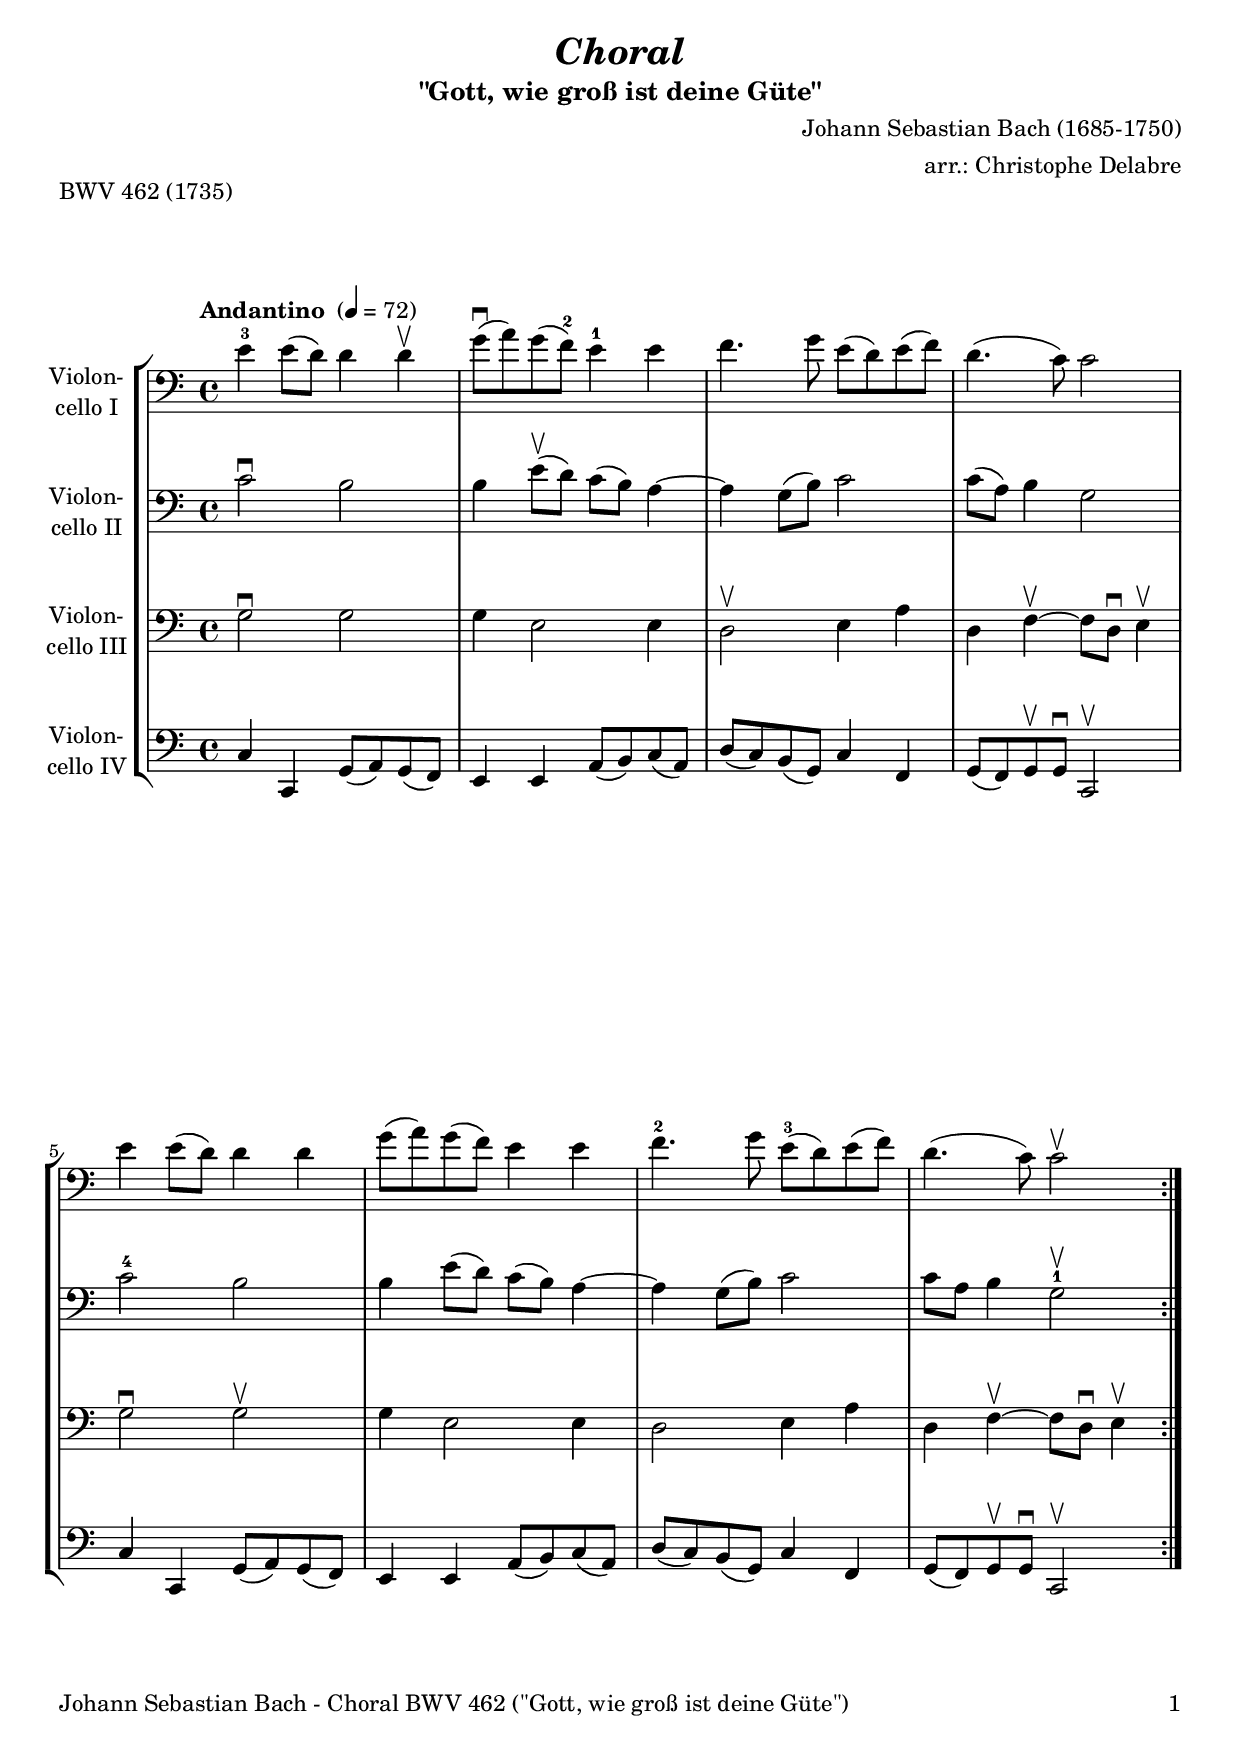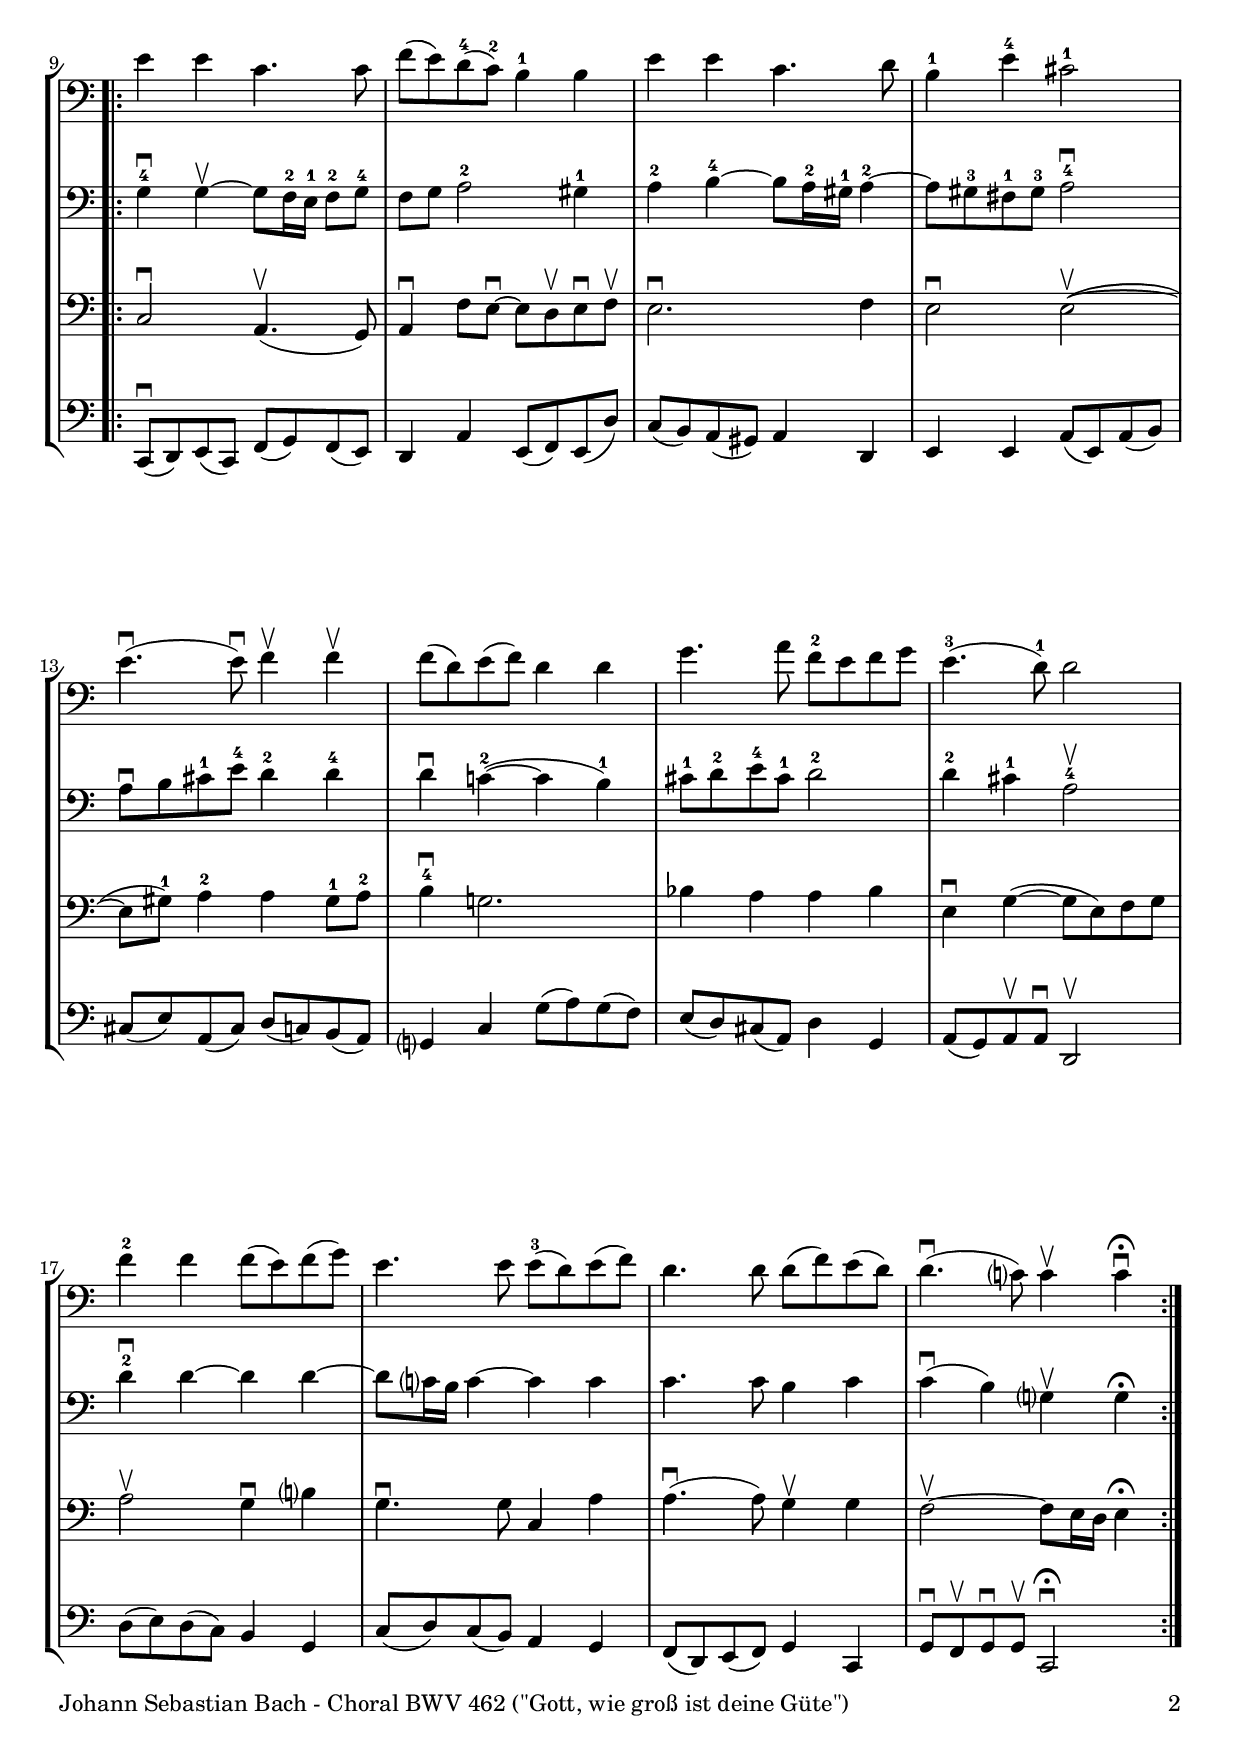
\version "2.18.2"
\include "deutsch.ly"
  
#(set-global-staff-size 20)

\header {
  title     = \markup \bold \italic "Choral"
  subtitle  = "\"Gott, wie groß ist deine Güte\""
  composer  = "Johann Sebastian Bach (1685-1750)"
  arranger  = "arr.: Christophe Delabre"
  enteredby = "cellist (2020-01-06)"
  piece     = "BWV 462 (1735)"
}

voiceconsts = {
  \key c \major
  \time 4/4
  \clef "bass"
%  \numericTimeSignature
  \compressFullBarRests
  % Set default beaming for all staves
%  \set Timing.beamExceptions = #'()
%  \set Timing.baseMoment     = #(ly:make-moment 1 4)
%  \set Timing.beatStructure  = #'(1 1 1)
  \tempo "Andantino " 4=72
}

micl = "clarinet"
mifl = "flute"
miob = "oboe"
mifh = "french horn"
misx = "tenor sax"
mist = "string ensemble 1"
miba = "cello"
%miba = "bassoon"
mikl = "harpsichord"

va = \relative c' {
  \voiceconsts

  \repeat volta 2 {
    e4-3 e8( d) d4 d\upbow
    g8(\downbow a) g( f)-2 e4-1 e
    f4. g8 e( d) e( f)
    d4.( c8) c2

    e4 e8( d) d4 d
    g8( a) g( f) e4 e
    f4.-2 g8 e(-3 d) e( f)
    d4.( c8) c2\upbow
  }

  \repeat volta 2 {
    e4 e c4. c8
    f( e) d(-4 c)-2 h4-1 h
    e e c4. d8
    h4-1 e-4 cis2-1

    e4.(\downbow e8)\downbow f4\upbow f\upbow
    f8( d) e( f) d4 d
    g4. a8 f-2 e f g
    e4.(-3 d8)-1 d2

    f4-2 f f8( e) f( g)
    e4. e8 e(-3 d) e( f)
    d4. d8 d( f) e( d)
    d4.(\downbow c?8) c4\upbow c\fermata\downbow
  }
}

vb = \relative c' {
  \voiceconsts

  \repeat volta 2 {
    c2\downbow h
    h4 e8(\upbow d) c( h) a4~
    a g8( h) c2
    c8( a) h4 g2

    c-4 h
    h4 e8( d) c( h) a4~
    a g8( h) c2
    c8 a h4 g2-1\upbow
  }

  \repeat volta 2 {
    g4-4\downbow g~\upbow g8 f16-2 e-1 f8-2 g-4
    f g a2-2 gis4-1
    a-2 h~-4 h8 a16-2 gis-1 a4~-2
    a8 gis-3 fis-1 gis-3 a2-4\downbow

    a8\downbow h cis-1 e-4 d4-2 d-4
    d\downbow c!(~-2 c h)-1
    cis8-1 d-2 e-4 cis-1 d2-2
    d4-2 cis-1 a2-4\upbow

    d4-2\downbow d~ d d~
    d8 c?16 h c4~ c c
    c4. c8 h4 c
    c(\downbow h) g?\upbow g\fermata
  }
}

vc = \relative c' {
  \voiceconsts

  \repeat volta 2 {
    g2\downbow g
    g4 e2 e4
    d2\upbow e4 a
    d, f~\upbow f8 d\downbow e4\upbow

    g2\downbow g\upbow
    g4 e2 e4
    d2 e4 a
    d, f~\upbow f8 d\downbow e4\upbow
  }

  \repeat volta 2 {
    c2\downbow a4.(\upbow g8)
    a4\downbow f'8 e~\downbow e d\upbow e\downbow f\upbow
    e2.\downbow f4

    e2\downbow e(~\upbow
    e8 gis)-1 a4-2 a gis8-1 a-2
    h4-4\downbow g!2.
    b4 a a b

    e,\downbow g(~ g8 e) f g
    a2\upbow g4\downbow h?
    g4.\downbow g8 c,4 a'
    a4.(\downbow a8) g4\upbow g
    f2~\upbow f8 e16 d e4\fermata
  }
}

vd = \relative c {
  \voiceconsts

  \repeat volta 2 {
    c c, g'8( a) g( f)
    e4 e a8( h) c( a)
    d( c) h( g) c4 f,
    g8( f)  g\upbow g\downbow c,2\upbow

    c'4 c, g'8( a) g( f)
    e4 e a8( h) c( a)
    d( c) h( g) c4 f,
    g8( f) g\upbow g\downbow c,2\upbow
  }

  \repeat volta 2 {
    c8(\downbow d) e( c) f( g) f( e)
    d4 a' e8( f) e( d')
    c( h) a( gis) a4 d,
    e e a8( e) a( h)

    cis( e) a,( cis) d( c) h( a)
    g?4 c g'8( a) g( f)
    e( d) cis( a) d4 g,
    a8( g) a\upbow a\downbow d,2\upbow

    d'8( e) d( c) h4 g
    c8( d) c( h) a4 g
    f8( d) e( f) g4 c,
    g'8\downbow f\upbow g\downbow g\upbow c,2\fermata\downbow
  }
}


music = \new StaffGroup <<
      \new Staff {
	\set Staff.midiInstrument = \miba
	\set Staff.instrumentName = \markup \center-column { "Violon-" "cello I" }
	\transpose c c { \va }
      }

      \new Staff {
	\set Staff.midiInstrument = \miba
	\set Staff.instrumentName = \markup \center-column { "Violon-" "cello II" }
	\transpose c c { \vb }
      }

      \new Staff {
	\set Staff.midiInstrument = \miba
	\set Staff.instrumentName = \markup \center-column { "Violon-" "cello III" }
	\transpose c c { \vc }
      }

      \new Staff {
	\set Staff.midiInstrument = \miba
	\set Staff.instrumentName = \markup \center-column { "Violon-" "cello IV" }
	\transpose c c { \vd }
      }
>>

\book {
 \paper {
    print-page-number = ##t
    print-first-page-number = ##t
    ragged-last-bottom = ##f
    oddHeaderMarkup = \markup \null
    evenHeaderMarkup = \markup \null
    oddFooterMarkup = \markup {
      \fill-line {
        \on-the-fly #print-page-number-check-first
	"Johann Sebastian Bach - Choral BWV 462 (\"Gott, wie groß ist deine Güte\")" \fromproperty #'page:page-number-string
      }
    }
    evenFooterMarkup = \oddFooterMarkup
  }  \score {
    \music
    \layout {}
  }

  \score {
    \unfoldRepeats \music

    \midi {
      \context {
        \Score
      }
    }
  }
}
